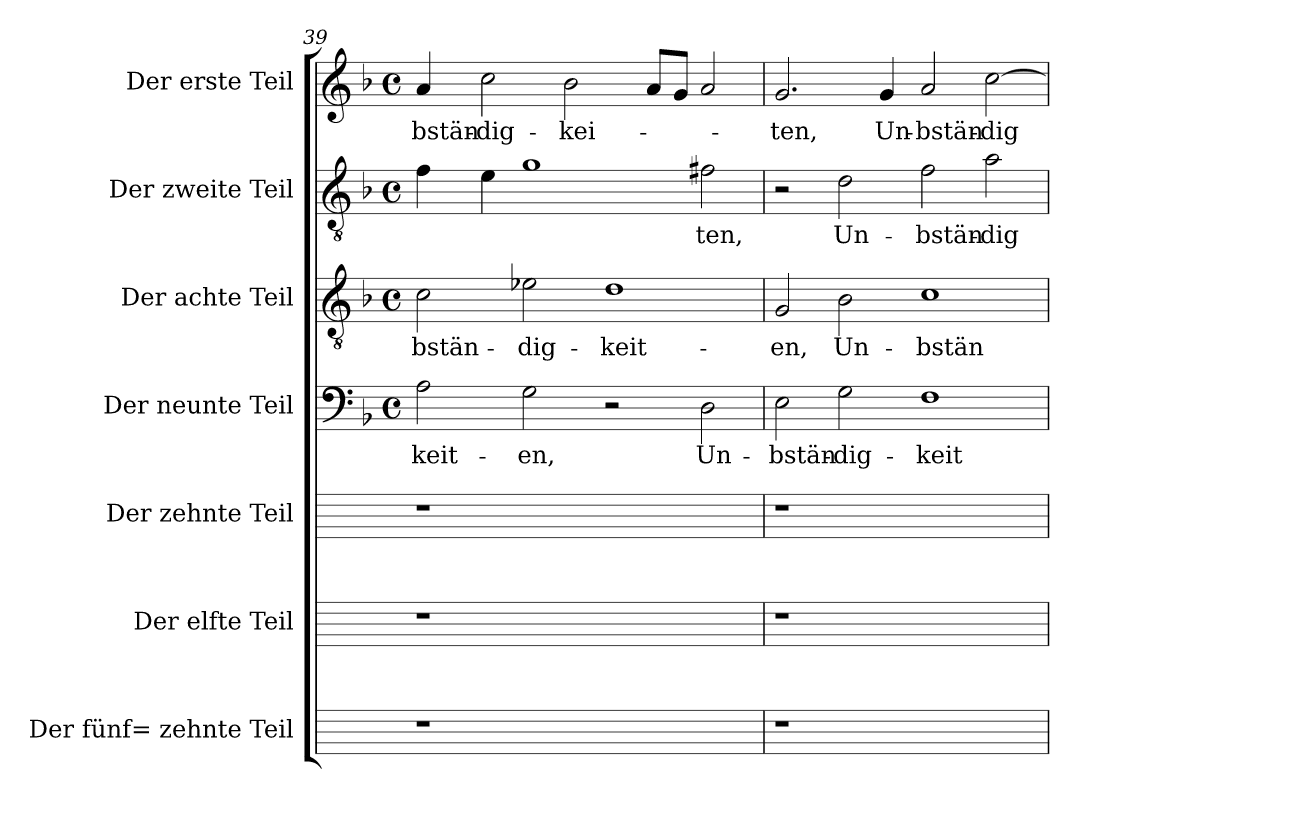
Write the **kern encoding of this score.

**kern	**kern	**kern	**kern	**text	**kern	**text	**kern	**text	**kern	**text
*part7	*part6	*part5	*part4	*part4	*part3	*part3	*part2	*part2	*part1	*part1
*staff7	*staff6	*staff5	*staff4	*staff4	*staff3	*staff3	*staff2	*staff2	*staff1	*staff1
*I"Der fünf=  zehnte Teil	*I"Der elfte  Teil	*I"Der zehnte  Teil	*I"Der neunte  Teil	*	*I"Der achte  Teil	*	*I"Der zweite  Teil	*	*I"Der erste  Teil	*
*	*	*	*clefF4	*	*clefGv2	*	*clefGv2	*	*clefG2	*
*	*	*	*k[b-]	*	*k[b-]	*	*k[b-]	*	*k[b-]	*
*	*	*	*F:	*	*F:	*	*F:	*	*F:	*
*	*	*	*M4/4	*	*M4/4	*	*M4/4	*	*M4/4	*
*	*	*	*met(c)	*	*met(c)	*	*met(c)	*	*met(c)	*
=39	=39	=39	=39	=39	=39	=39	=39	=39	=39	=39
!	!	!	!	!LO:LY:b:cj	!	!LO:LY:b:cj	!	!	!	!LO:LY:b
1r	1r	1r	2A\	-keit-	2c\	-bstän-	4f\	.	4a/	-bstän-
!	!	!	!	!	!	!	!	!	!	!LO:LY:b:rj
.	.	.	.	.	.	.	4e\	.	2cc\	-dig-
!	!	!	!	!LO:LY:b:cj	!	!LO:LY:b	!	!	!	!
.	.	.	2G\	-en,	2e-X\	-dig-	1g	.	.	.
!	!	!	!	!	!	!	!	!	!	!LO:LY:b:cj
.	.	.	.	.	.	.	.	.	2b-\	-kei-
!	!	!	!	!	!	!LO:LY:b:rj	!	!	!	!
1ryy	1ryy	1ryy	2r	.	1d	-keit-	.	.	.	.
.	.	.	.	.	.	.	.	.	8a/L	.
.	.	.	.	.	.	.	.	.	8g/J	.
!	!	!	!	!LO:LY:b:cj	!	!	!	!LO:LY:b:cj	!	!
.	.	.	2D\	Un-	.	.	2f#X\	-ten,	2a/	.
=40	=40	=40	=40	=40	=40	=40	=40	=40	=40	=40
!	!	!	!	!LO:LY:b:cj	!	!LO:LY:b:cj	!	!	!	!LO:LY:b:cj
1r	1r	1r	2E\	-bstän-	2G/	-en,	2r	.	2.g/	-ten,
!	!	!	!	!LO:LY:b:rj	!	!LO:LY:b	!	!LO:LY:b	!	!
.	.	.	2G\	-dig-	2B-\	Un-	2d\	Un-	.	.
!	!	!	!	!	!	!	!	!	!	!LO:LY:b
.	.	.	.	.	.	.	.	.	4g/	Un-
!	!	!	!	!LO:LY:b:cj	!	!LO:LY:b:rj	!	!LO:LY:b:cj	!	!LO:LY:b:cj
1ryy	1ryy	1ryy	1F	-keit-	1c	-bstän-	2f\	-bstän-	2a/	-bstän-
!	!	!	!	!	!	!	!	!LO:LY:b:rj	!	!LO:LY:b:rj
.	.	.	.	.	.	.	2a\	-dig-	[<2cc\	-dig-
=	=	=	=	=	=	=	=	=	=	=
*-	*-	*-	*-	*-	*-	*-	*-	*-	*-	*-
